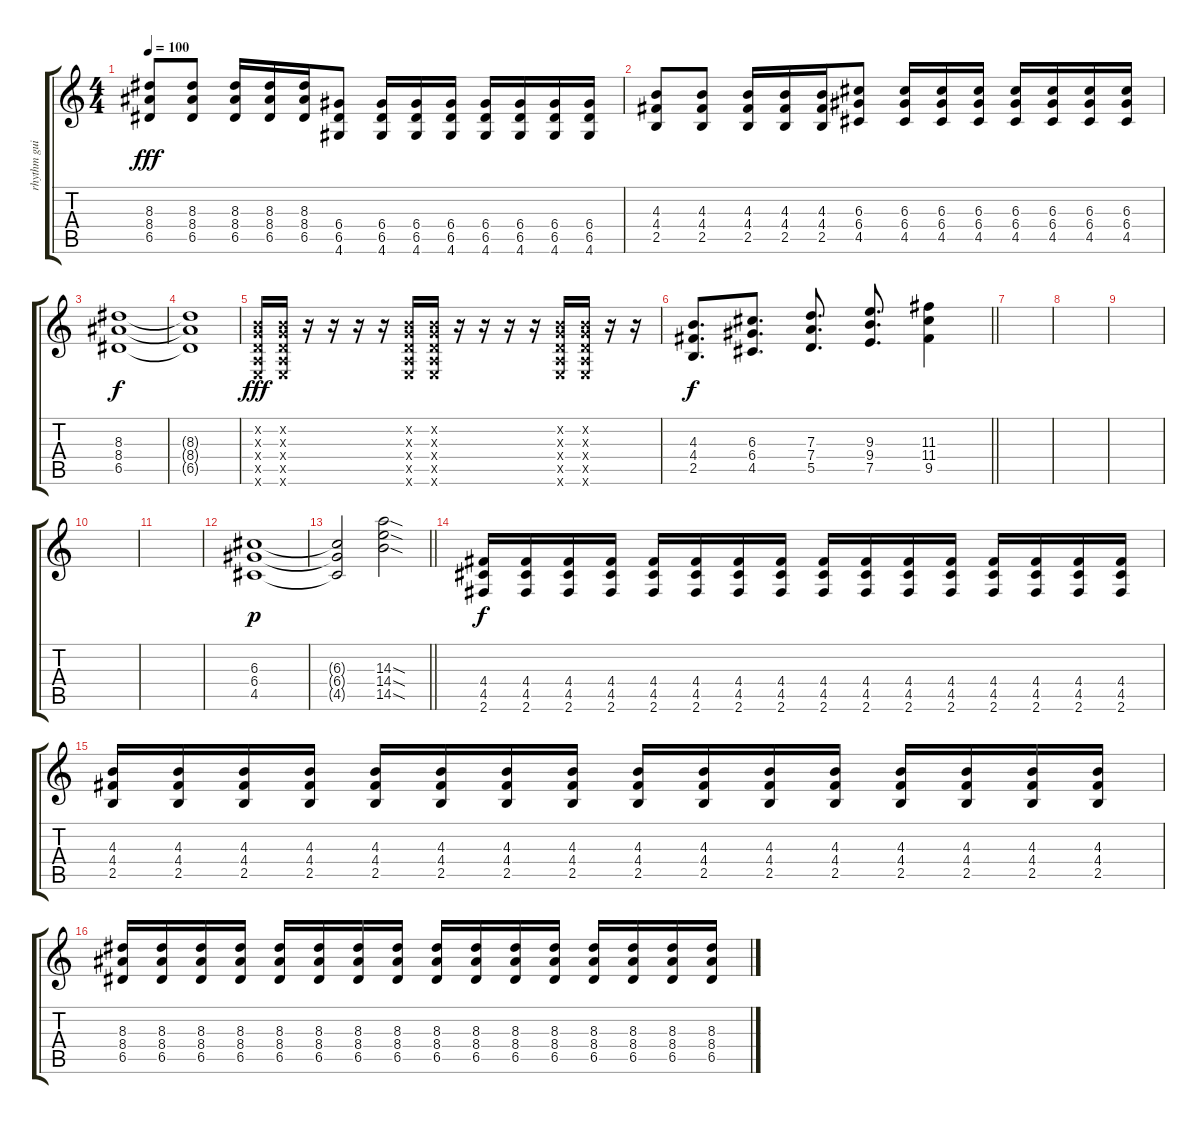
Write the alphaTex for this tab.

\track ("rhythm guitar 2" "rhythm gui") {instrument overdrivenguitar}
\staff {score tabs}
\tuning (E4 B3 G3 D3 A2 E2) {hide}
\ts (4 4)
\tempo 100
\clef g2
\ks c
(8.3 8.4 6.5).8{dy fff} (8.3 8.4 6.5).8 (8.3 8.4 6.5).16 (8.3 8.4 6.5).16 (8.3 8.4 6.5).16 (6.4 6.5 4.6).8 (6.4 6.5 4.6).16 (6.4 6.5 4.6).16 (6.4 6.5 4.6).16 (6.4 6.5 4.6).16 (6.4 6.5 4.6).16 (6.4 6.5 4.6).16 (6.4 6.5 4.6).16 |
(4.3 4.4 2.5).8 (4.3 4.4 2.5).8 (4.3 4.4 2.5).16 (4.3 4.4 2.5).16 (4.3 4.4 2.5).16 (6.3 6.4 4.5).8 (6.3 6.4 4.5).16 (6.3 6.4 4.5).16 (6.3 6.4 4.5).16 (6.3 6.4 4.5).16 (6.3 6.4 4.5).16 (6.3 6.4 4.5).16 (6.3 6.4 4.5).16 |
(8.3 8.4 6.5).1{dy f volume 16} |
(8.3{t} 8.4{t} 6.5{t}).1 |
(0.2{x} 0.3{x} 0.4{x} 0.5{x} 0.6{x}).16{dy fff} (0.2{x} 0.3{x} 0.4{x} 0.5{x} 0.6{x}).16 r.16 r.16 r.16 r.16 (0.2{x} 0.3{x} 0.4{x} 0.5{x} 0.6{x}).16 (0.2{x} 0.3{x} 0.4{x} 0.5{x} 0.6{x}).16 r.16 r.16 r.16 r.16 (0.2{x} 0.3{x} 0.4{x} 0.5{x} 0.6{x}).16 (0.2{x} 0.3{x} 0.4{x} 0.5{x} 0.6{x}).16 r.16 r.16 |
\barLineRight lightlight
(4.3 4.4 2.5).8{d dy f} (6.3 6.4 4.5).8{d} (7.3 7.4 5.5).8{d} (9.3 9.4 7.5).8{d} (11.3 11.4 9.5).4 |
|
|
|
|
|
(6.3 6.4 4.5).1{dy p} |
\barLineRight lightlight
(6.3{t} 6.4{t} 4.5{t}).2 (14.3{sod} 14.4{sod} 14.5{sod}).2 |
(4.4 4.5 2.6).16{dy f} (4.4 4.5 2.6).16 (4.4 4.5 2.6).16 (4.4 4.5 2.6).16 (4.4 4.5 2.6).16 (4.4 4.5 2.6).16 (4.4 4.5 2.6).16 (4.4 4.5 2.6).16 (4.4 4.5 2.6).16 (4.4 4.5 2.6).16 (4.4 4.5 2.6).16 (4.4 4.5 2.6).16 (4.4 4.5 2.6).16 (4.4 4.5 2.6).16 (4.4 4.5 2.6).16 (4.4 4.5 2.6).16 |
(4.3 4.4 2.5).16 (4.3 4.4 2.5).16 (4.3 4.4 2.5).16 (4.3 4.4 2.5).16 (4.3 4.4 2.5).16 (4.3 4.4 2.5).16 (4.3 4.4 2.5).16 (4.3 4.4 2.5).16 (4.3 4.4 2.5).16 (4.3 4.4 2.5).16 (4.3 4.4 2.5).16 (4.3 4.4 2.5).16 (4.3 4.4 2.5).16 (4.3 4.4 2.5).16 (4.3 4.4 2.5).16 (4.3 4.4 2.5).16 |
(8.3 8.4 6.5).16 (8.3 8.4 6.5).16 (8.3 8.4 6.5).16 (8.3 8.4 6.5).16 (8.3 8.4 6.5).16 (8.3 8.4 6.5).16 (8.3 8.4 6.5).16 (8.3 8.4 6.5).16 (8.3 8.4 6.5).16 (8.3 8.4 6.5).16 (8.3 8.4 6.5).16 (8.3 8.4 6.5).16 (8.3 8.4 6.5).16 (8.3 8.4 6.5).16 (8.3 8.4 6.5).16 (8.3 8.4 6.5).16
